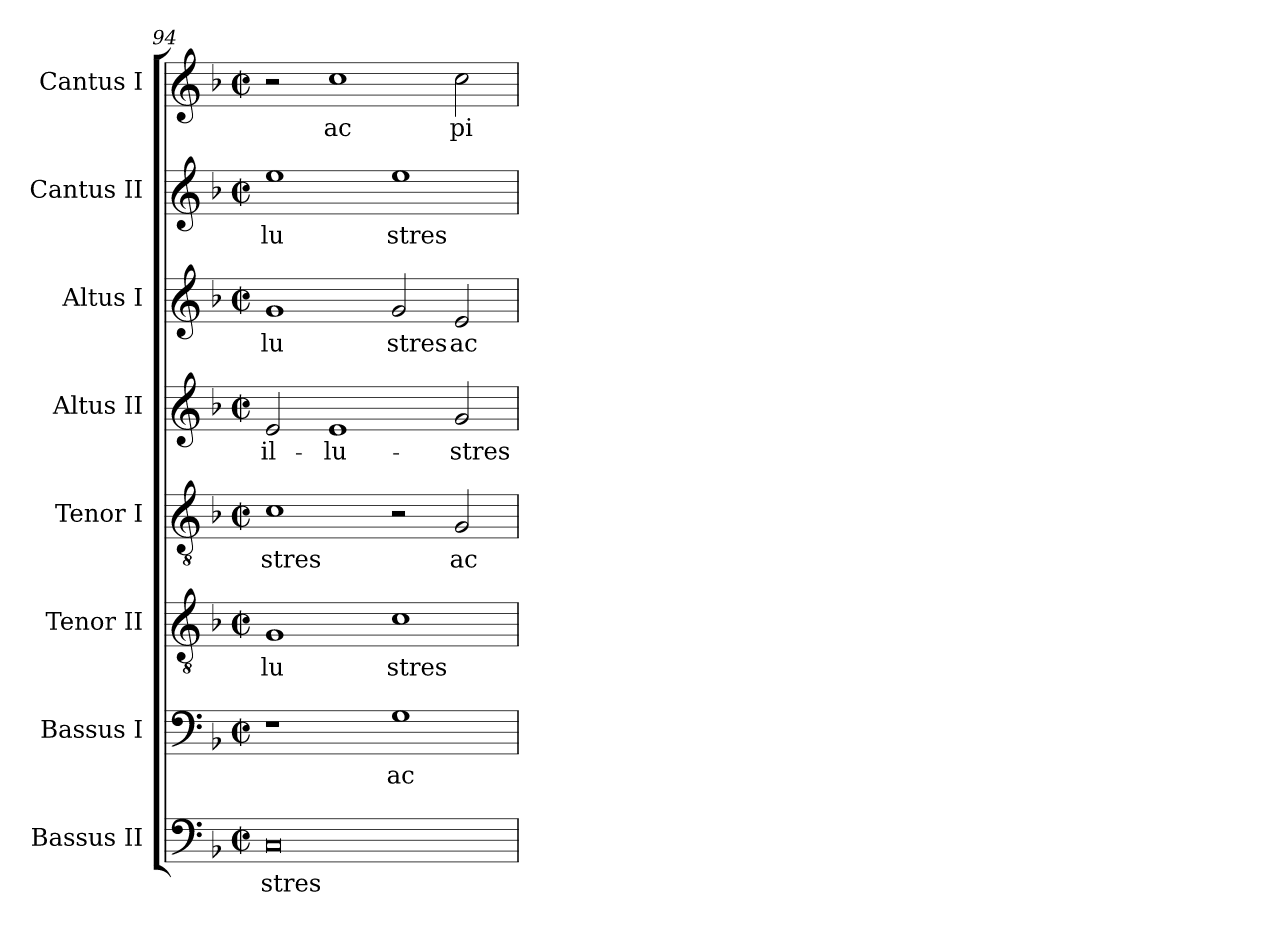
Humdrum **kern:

**kern	**text	**kern	**text	**kern	**text	**kern	**text	**kern	**text	**kern	**text	**kern	**text	**kern	**text
*part8	*part8	*part7	*part7	*part6	*part6	*part5	*part5	*part4	*part4	*part3	*part3	*part2	*part2	*part1	*part1
*staff8	*staff8	*staff7	*staff7	*staff6	*staff6	*staff5	*staff5	*staff4	*staff4	*staff3	*staff3	*staff2	*staff2	*staff1	*staff1
*I"Bassus II	*	*I"Bassus I	*	*I"Tenor II	*	*I"Tenor I	*	*I"Altus II	*	*I"Altus I	*	*I"Cantus II	*	*I"Cantus I	*
*I'B II	*	*I'B I	*	*I'T II	*	*I'T I	*	*I'A II	*	*I'A I	*	*	*	*	*
*clefF4	*	*clefF4	*	*clefGv2	*	*clefGv2	*	*clefG2	*	*clefG2	*	*clefG2	*	*clefG2	*
*k[b-]	*	*k[b-]	*	*k[b-]	*	*k[b-]	*	*k[b-]	*	*k[b-]	*	*k[b-]	*	*k[b-]	*
*F:	*	*F:	*	*F:	*	*F:	*	*F:	*	*F:	*	*F:	*	*F:	*
*M2/2	*	*M2/2	*	*M2/2	*	*M2/2	*	*M2/2	*	*M2/2	*	*M2/2	*	*M2/2	*
*met(c|)	*	*met(c|)	*	*met(c|)	*	*met(c|)	*	*met(c|)	*	*met(c|)	*	*met(c|)	*	*met(c|)	*
=94	=94	=94	=94	=94	=94	=94	=94	=94	=94	=94	=94	=94	=94	=94	=94
!	!LO:LY:b:cj	!	!	!	!LO:LY:b:cj	!	!LO:LY:b:cj	!	!LO:LY:b:cj	!	!LO:LY:b:cj	!	!LO:LY:b:cj	!	!
0C	-stres	1r	.	1G	lu	1c	stres	2e/	il-	1g	lu	1ee	lu	2r	.
!	!	!	!	!	!	!	!	!	!LO:LY:b:cj	!	!	!	!	!	!LO:LY:b:cj
.	.	.	.	.	.	.	.	1e	-lu-	.	.	.	.	1cc	ac
!	!	!	!LO:LY:b:cj	!	!LO:LY:b:cj	!	!	!	!	!	!LO:LY:b:cj	!	!LO:LY:b:cj	!	!
.	.	1G	ac	1c	stres	2r	.	.	.	2g/	stres	1ee	stres	.	.
!	!	!	!	!	!	!	!LO:LY:b:cj	!	!LO:LY:b:cj	!	!LO:LY:b:cj	!	!	!	!LO:LY:b:cj
.	.	.	.	.	.	2G/	ac	2g/	-stres	2e/	ac	.	.	2cc\	pi
=	=	=	=	=	=	=	=	=	=	=	=	=	=	=	=
*-	*-	*-	*-	*-	*-	*-	*-	*-	*-	*-	*-	*-	*-	*-	*-
